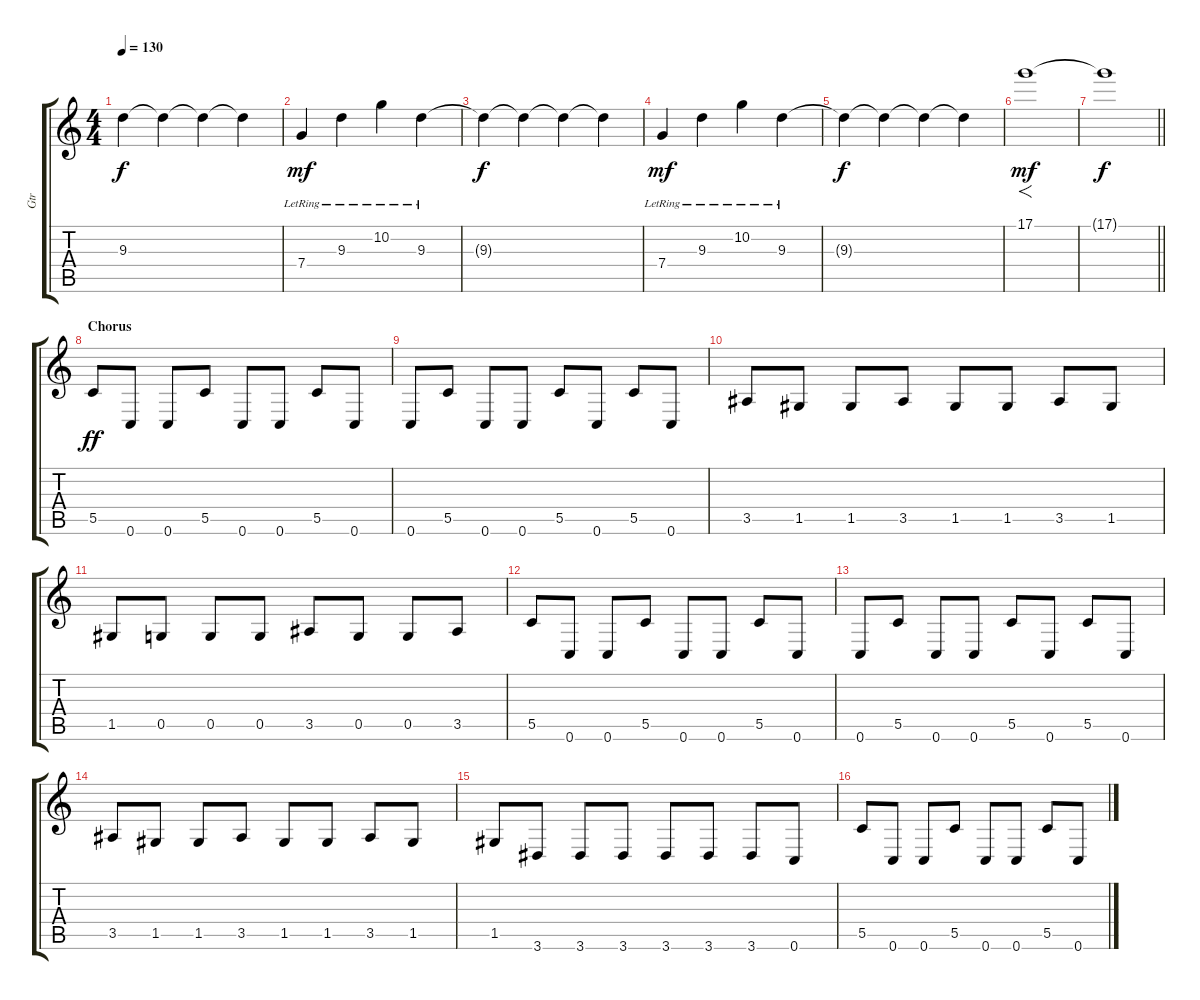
\track ("Gtr" "Gtr") {instrument electricguitarclean}
\staff {score tabs}
\tuning (D4 A3 F3 C3 G2 C2) {hide}
\ts (4 4)
\tempo 130
\clef g2
\ks c
9.3{t}.4{dy f} 9.3{t}.4 9.3{t}.4 9.3{t}.4 |
7.4{lr}.4{dy mf} 9.3{lr}.4 10.2{lr}.4 9.3{lr}.4 |
9.3{t}.4{dy f} 9.3{t}.4 9.3{t}.4 9.3{t}.4 |
7.4{lr}.4{dy mf} 9.3{lr}.4 10.2{lr}.4 9.3{lr}.4 |
9.3{t}.4{dy f} 9.3{t}.4 9.3{t}.4 9.3{t}.4 |
17.1.1{f dy mf instrument distortionguitar} |
\barLineRight lightlight
17.1{t}.1{dy f} |
\section ("" "Chorus")
5.5.8{dy ff} 0.6.8 0.6.8 5.5.8 0.6.8 0.6.8 5.5.8 0.6.8 |
0.6.8 5.5.8 0.6.8 0.6.8 5.5.8 0.6.8 5.5.8 0.6.8 |
3.5.8 1.5.8 1.5.8 3.5.8 1.5.8 1.5.8 3.5.8 1.5.8 |
1.5.8 0.5.8 0.5.8 0.5.8 3.5.8 0.5.8 0.5.8 3.5.8 |
5.5.8 0.6.8 0.6.8 5.5.8 0.6.8 0.6.8 5.5.8 0.6.8 |
0.6.8 5.5.8 0.6.8 0.6.8 5.5.8 0.6.8 5.5.8 0.6.8 |
3.5.8 1.5.8 1.5.8 3.5.8 1.5.8 1.5.8 3.5.8 1.5.8 |
1.5.8 3.6.8 3.6.8 3.6.8 3.6.8 3.6.8 3.6.8 0.6.8 |
5.5.8 0.6.8 0.6.8 5.5.8 0.6.8 0.6.8 5.5.8 0.6.8
